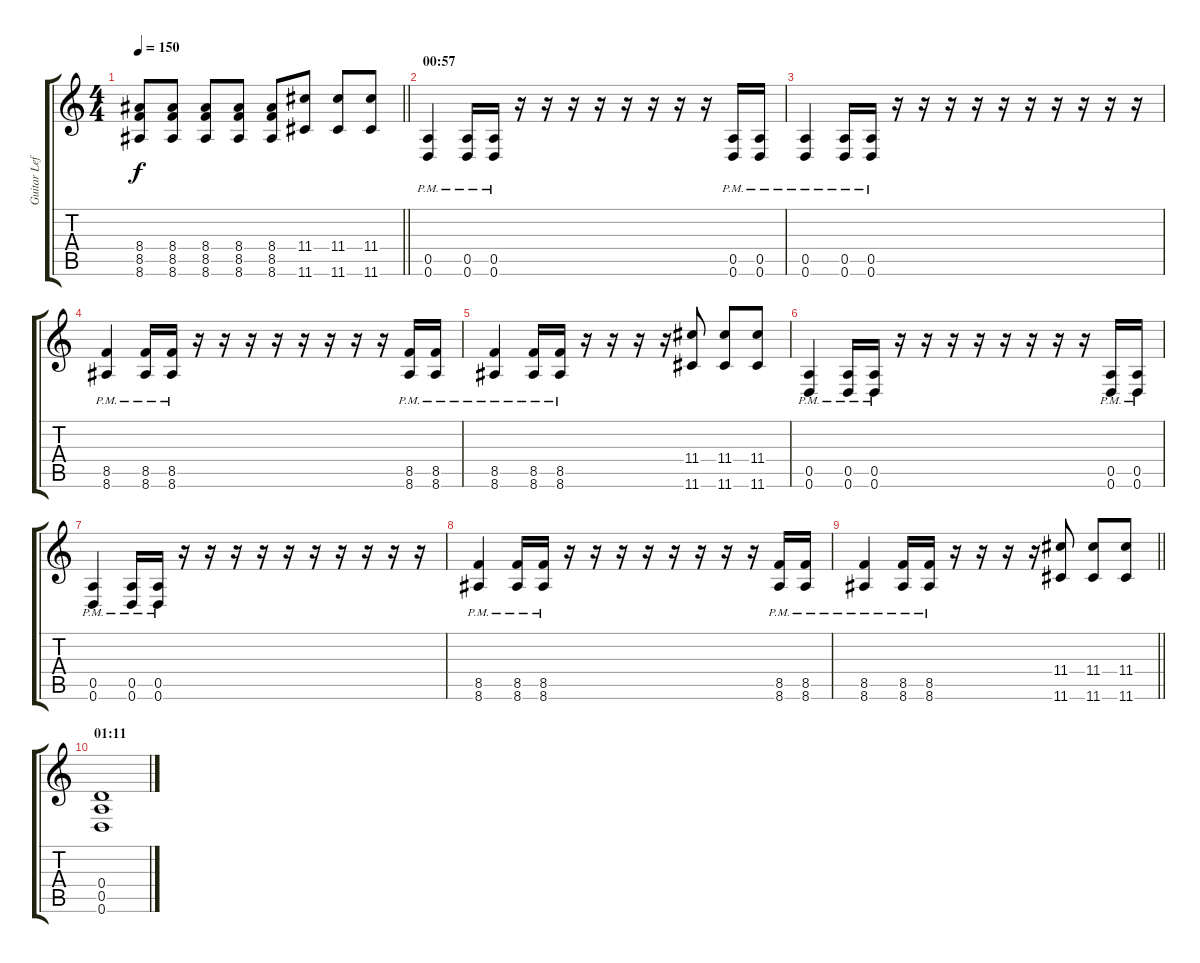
\track ("Guitar Left" "Guitar Lef") {instrument overdrivenguitar}
\staff {score tabs}
\tuning (E4 B3 G3 D3 A2 D2) {hide}
\ts (4 4)
\tempo 150
\clef g2
\barLineRight lightlight
\ks c
(8.4 8.5 8.6).8{dy f} (8.4 8.5 8.6).8 (8.4 8.5 8.6).8 (8.4 8.5 8.6).8 (8.4 8.5 8.6).8 (11.4 11.6).8 (11.4 11.6).8 (11.4 11.6).8 |
\section ("" "00:57")
(0.5{pm} 0.6{pm}).4 (0.5{pm} 0.6{pm}).16 (0.5{pm} 0.6{pm}).16 r.16 r.16 r.16 r.16 r.16 r.16 r.16 r.16 (0.5{pm} 0.6{pm}).16 (0.5{pm} 0.6{pm}).16 |
(0.5{pm} 0.6{pm}).4 (0.5{pm} 0.6{pm}).16 (0.5{pm} 0.6{pm}).16 r.16 r.16 r.16 r.16 r.16 r.16 r.16 r.16 r.16 r.16 |
(8.5{pm} 8.6{pm}).4 (8.5{pm} 8.6{pm}).16 (8.5{pm} 8.6{pm}).16 r.16 r.16 r.16 r.16 r.16 r.16 r.16 r.16 (8.5{pm} 8.6{pm}).16 (8.5{pm} 8.6{pm}).16 |
(8.5{pm} 8.6{pm}).4 (8.5{pm} 8.6{pm}).16 (8.5{pm} 8.6{pm}).16 r.16 r.16 r.16 r.16 (11.4 11.6).8 (11.4 11.6).8 (11.4 11.6).8 |
(0.5{pm} 0.6{pm}).4 (0.5{pm} 0.6{pm}).16 (0.5{pm} 0.6{pm}).16 r.16 r.16 r.16 r.16 r.16 r.16 r.16 r.16 (0.5{pm} 0.6{pm}).16 (0.5{pm} 0.6{pm}).16 |
(0.5{pm} 0.6{pm}).4 (0.5{pm} 0.6{pm}).16 (0.5{pm} 0.6{pm}).16 r.16 r.16 r.16 r.16 r.16 r.16 r.16 r.16 r.16 r.16 |
(8.5{pm} 8.6{pm}).4 (8.5{pm} 8.6{pm}).16 (8.5{pm} 8.6{pm}).16 r.16 r.16 r.16 r.16 r.16 r.16 r.16 r.16 (8.5{pm} 8.6{pm}).16 (8.5{pm} 8.6{pm}).16 |
\barLineRight lightlight
(8.5{pm} 8.6{pm}).4 (8.5{pm} 8.6{pm}).16 (8.5{pm} 8.6{pm}).16 r.16 r.16 r.16 r.16 (11.4 11.6).8 (11.4 11.6).8 (11.4 11.6).8 |
\section ("" "01:11")
(0.4 0.5 0.6).1{volume 0}
